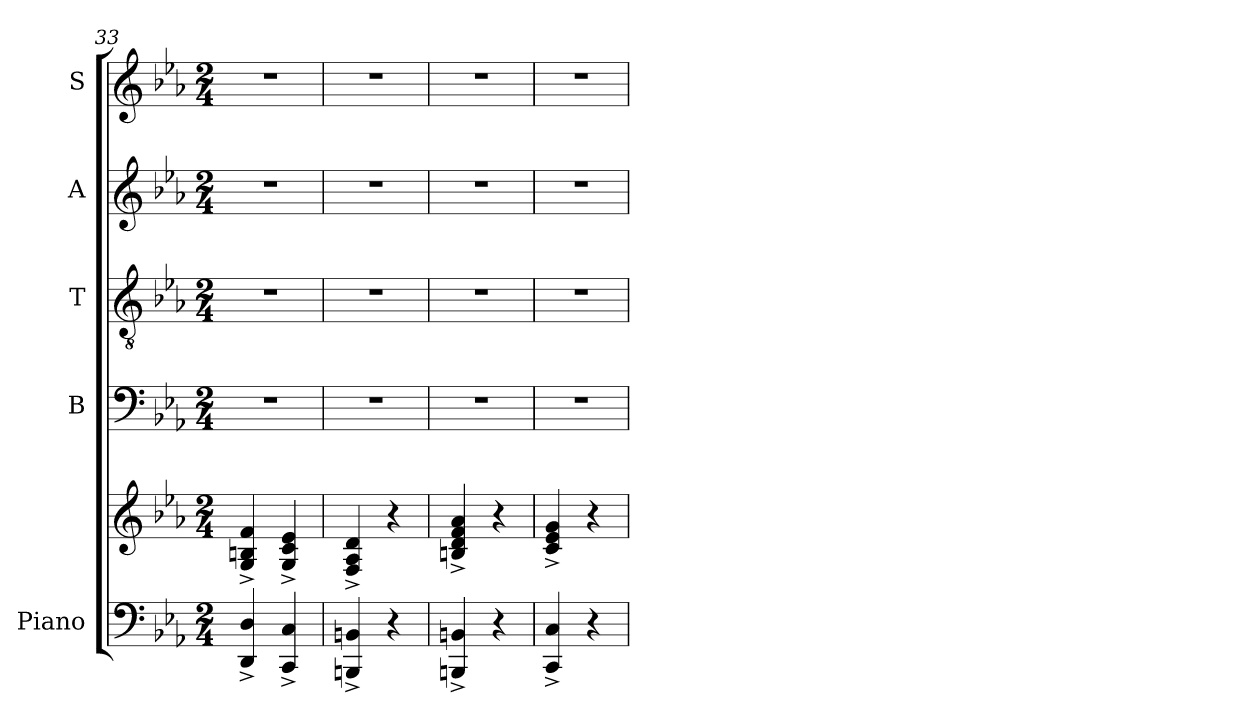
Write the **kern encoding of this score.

**kern	**kern	**kern	**kern	**kern	**kern
*part5	*part5	*part4	*part3	*part2	*part1
*staff6	*staff5	*staff4	*staff3	*staff2	*staff1
*I"Piano	*	*I"B	*I"T	*I"A	*I"S
*I'Pno	*	*I'B	*I'T	*I'A	*I'S
*clefF4	*clefG2	*clefF4	*clefGv2	*clefG2	*clefG2
*k[b-e-a-]	*k[b-e-a-]	*k[b-e-a-]	*k[b-e-a-]	*k[b-e-a-]	*k[b-e-a-]
*M2/4	*M2/4	*M2/4	*M2/4	*M2/4	*M2/4
=33	=33	=33	=33	=33	=33
4DD/^ 4D/^	4G/^ 4Bn/^ 4f/^	2r	2r	2r	2r
4CC/^ 4C/^	4G/^ 4c/^ 4e-/^	.	.	.	.
=34	=34	=34	=34	=34	=34
4BBBn/^ 4BBn/^	4F/^ 4A-/^ 4d/^	2r	2r	2r	2r
4r	4r	.	.	.	.
=35	=35	=35	=35	=35	=35
4BBBn/^ 4BBn/^	4Bn/^ 4d/^ 4f/^ 4a-/^	2r	2r	2r	2r
4r	4r	.	.	.	.
=36	=36	=36	=36	=36	=36
4CC/^ 4C/^	4c/^ 4e-/^ 4g/^	2r	2r	2r	2r
4r	4r	.	.	.	.
=	=	=	=	=	=
*-	*-	*-	*-	*-	*-
